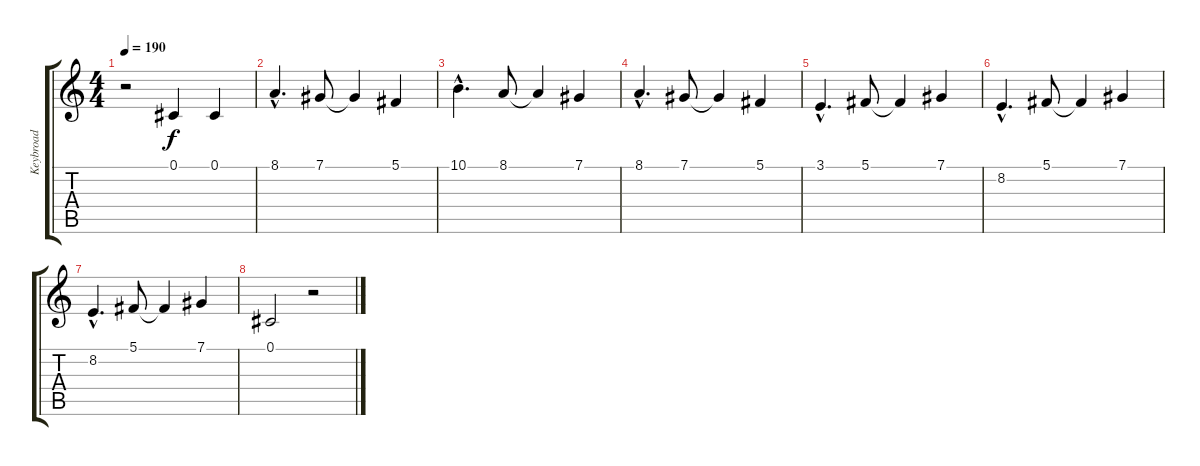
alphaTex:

\track ("Keybroad" "Keybroad") {instrument lead1square}
\staff {score tabs}
\tuning (Db4 Ab3 E3 B2 Gb2 Db2) {hide}
\ts (4 4)
\tempo 190
\clef g2
\ks c
r.2{dy f} 0.1.4 0.1.4 |
8.1{hac}.4{d} 7.1.8 7.1{t}.4 5.1.4 |
10.1{hac}.4{d} 8.1.8 8.1{t}.4 7.1.4 |
8.1{hac}.4{d} 7.1.8 7.1{t}.4 5.1.4 |
3.1{hac}.4{d} 5.1.8 5.1{t}.4 7.1.4 |
8.2{hac}.4{d} 5.1.8 5.1{t}.4 7.1.4 |
8.2{hac}.4{d} 5.1.8 5.1{t}.4 7.1.4 |
0.1.2 r.2
